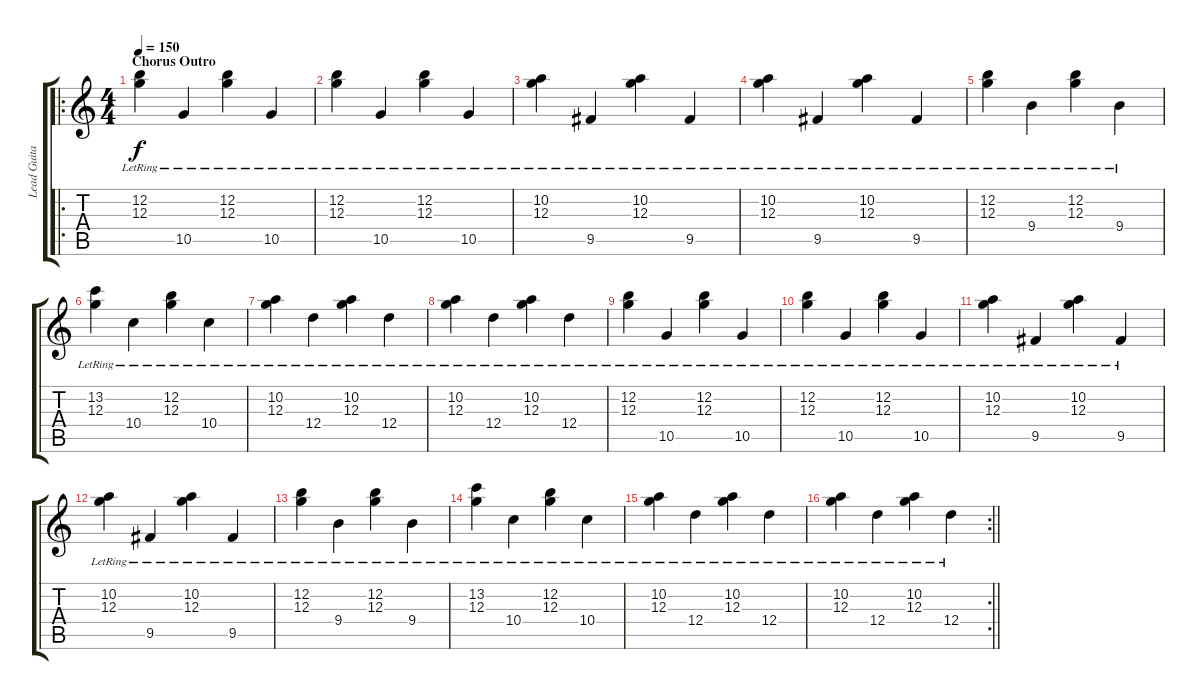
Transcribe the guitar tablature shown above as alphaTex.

\track ("Lead Guitar" "Lead Guita") {instrument electricguitarmuted}
\staff {score tabs}
\tuning (E4 B3 G3 D3 A2 E2) {hide}
\ro
\ts (4 4)
\section ("" "Chorus Outro")
\tempo 150
\clef g2
\ks c
(12.2{lr} 12.3{lr}).4{dy f} 10.5{lr}.4 (12.2{lr} 12.3{lr}).4 10.5{lr}.4 |
(12.2{lr} 12.3{lr}).4 10.5{lr}.4 (12.2{lr} 12.3{lr}).4 10.5{lr}.4 |
(10.2{lr} 12.3{lr}).4 9.5{lr}.4 (10.2{lr} 12.3{lr}).4 9.5{lr}.4 |
(10.2{lr} 12.3{lr}).4 9.5{lr}.4 (10.2{lr} 12.3{lr}).4 9.5{lr}.4 |
(12.2{lr} 12.3{lr}).4 9.4{lr}.4 (12.2{lr} 12.3{lr}).4 9.4{lr}.4 |
(13.2{lr} 12.3{lr}).4 10.4{lr}.4 (12.2{lr} 12.3{lr}).4 10.4{lr}.4 |
(10.2{lr} 12.3{lr}).4 12.4{lr}.4 (10.2{lr} 12.3{lr}).4 12.4{lr}.4 |
(10.2{lr} 12.3{lr}).4 12.4{lr}.4 (10.2{lr} 12.3{lr}).4 12.4{lr}.4 |
(12.2{lr} 12.3{lr}).4 10.5{lr}.4 (12.2{lr} 12.3{lr}).4 10.5{lr}.4 |
(12.2{lr} 12.3{lr}).4 10.5{lr}.4 (12.2{lr} 12.3{lr}).4 10.5{lr}.4 |
(10.2{lr} 12.3{lr}).4 9.5{lr}.4 (10.2{lr} 12.3{lr}).4 9.5{lr}.4 |
(10.2{lr} 12.3{lr}).4 9.5{lr}.4 (10.2{lr} 12.3{lr}).4 9.5{lr}.4 |
(12.2{lr} 12.3{lr}).4 9.4{lr}.4 (12.2{lr} 12.3{lr}).4 9.4{lr}.4 |
(13.2{lr} 12.3{lr}).4 10.4{lr}.4 (12.2{lr} 12.3{lr}).4 10.4{lr}.4 |
(10.2{lr} 12.3{lr}).4 12.4{lr}.4 (10.2{lr} 12.3{lr}).4 12.4{lr}.4 |
\rc 2
\barLineRight lightlight
(10.2{lr} 12.3{lr}).4 12.4{lr}.4 (10.2{lr} 12.3{lr}).4 12.4{lr}.4
